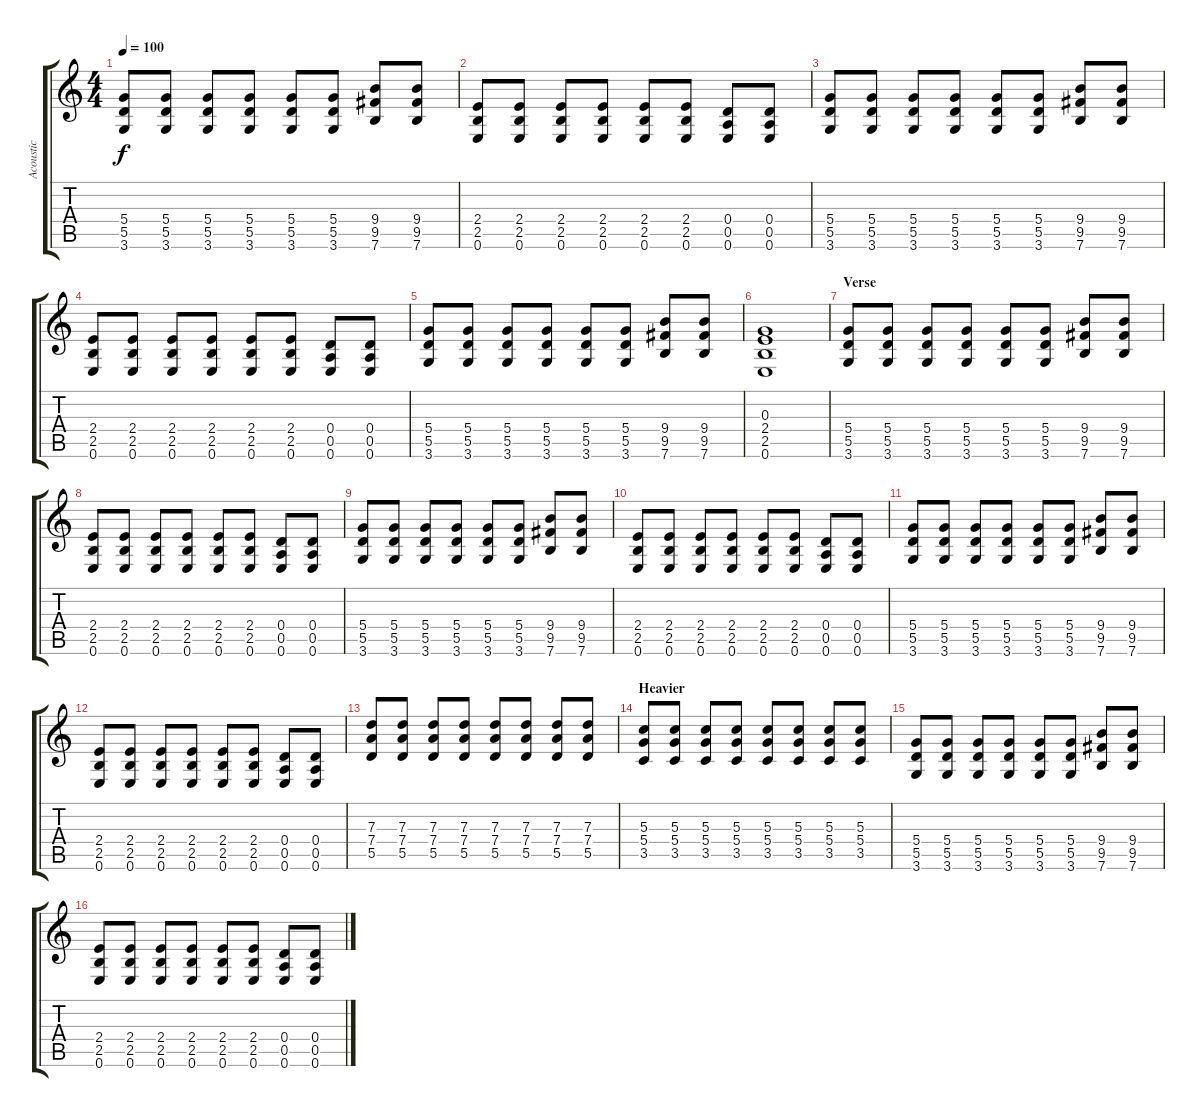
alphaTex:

\track ("Acoustic" "Acoustic") {instrument acousticguitarnylon}
\staff {score tabs}
\tuning (E4 B3 G3 D3 A2 E2) {hide}
\ts (4 4)
\tempo 100
\clef g2
\ks c
(5.4 5.5 3.6).8{dy f} (5.4 5.5 3.6).8 (5.4 5.5 3.6).8 (5.4 5.5 3.6).8 (5.4 5.5 3.6).8 (5.4 5.5 3.6).8 (9.4 9.5 7.6).8 (9.4 9.5 7.6).8 |
(2.4 2.5 0.6).8 (2.4 2.5 0.6).8 (2.4 2.5 0.6).8 (2.4 2.5 0.6).8 (2.4 2.5 0.6).8 (2.4 2.5 0.6).8 (0.4 0.5 0.6).8 (0.4 0.5 0.6).8 |
(5.4 5.5 3.6).8 (5.4 5.5 3.6).8 (5.4 5.5 3.6).8 (5.4 5.5 3.6).8 (5.4 5.5 3.6).8 (5.4 5.5 3.6).8 (9.4 9.5 7.6).8 (9.4 9.5 7.6).8 |
(2.4 2.5 0.6).8 (2.4 2.5 0.6).8 (2.4 2.5 0.6).8 (2.4 2.5 0.6).8 (2.4 2.5 0.6).8 (2.4 2.5 0.6).8 (0.4 0.5 0.6).8 (0.4 0.5 0.6).8 |
(5.4 5.5 3.6).8 (5.4 5.5 3.6).8 (5.4 5.5 3.6).8 (5.4 5.5 3.6).8 (5.4 5.5 3.6).8 (5.4 5.5 3.6).8 (9.4 9.5 7.6).8 (9.4 9.5 7.6).8 |
(0.3 2.4 2.5 0.6).1 |
\section ("" "Verse")
(5.4 5.5 3.6).8 (5.4 5.5 3.6).8 (5.4 5.5 3.6).8 (5.4 5.5 3.6).8 (5.4 5.5 3.6).8 (5.4 5.5 3.6).8 (9.4 9.5 7.6).8 (9.4 9.5 7.6).8 |
(2.4 2.5 0.6).8 (2.4 2.5 0.6).8 (2.4 2.5 0.6).8 (2.4 2.5 0.6).8 (2.4 2.5 0.6).8 (2.4 2.5 0.6).8 (0.4 0.5 0.6).8 (0.4 0.5 0.6).8 |
(5.4 5.5 3.6).8 (5.4 5.5 3.6).8 (5.4 5.5 3.6).8 (5.4 5.5 3.6).8 (5.4 5.5 3.6).8 (5.4 5.5 3.6).8 (9.4 9.5 7.6).8 (9.4 9.5 7.6).8 |
(2.4 2.5 0.6).8 (2.4 2.5 0.6).8 (2.4 2.5 0.6).8 (2.4 2.5 0.6).8 (2.4 2.5 0.6).8 (2.4 2.5 0.6).8 (0.4 0.5 0.6).8 (0.4 0.5 0.6).8 |
(5.4 5.5 3.6).8 (5.4 5.5 3.6).8 (5.4 5.5 3.6).8 (5.4 5.5 3.6).8 (5.4 5.5 3.6).8 (5.4 5.5 3.6).8 (9.4 9.5 7.6).8 (9.4 9.5 7.6).8 |
(2.4 2.5 0.6).8 (2.4 2.5 0.6).8 (2.4 2.5 0.6).8 (2.4 2.5 0.6).8 (2.4 2.5 0.6).8 (2.4 2.5 0.6).8 (0.4 0.5 0.6).8 (0.4 0.5 0.6).8 |
(7.3 7.4 5.5).8 (7.3 7.4 5.5).8 (7.3 7.4 5.5).8 (7.3 7.4 5.5).8 (7.3 7.4 5.5).8 (7.3 7.4 5.5).8 (7.3 7.4 5.5).8 (7.3 7.4 5.5).8 |
\section ("" "Heavier")
(5.3 5.4 3.5).8 (5.3 5.4 3.5).8 (5.3 5.4 3.5).8 (5.3 5.4 3.5).8 (5.3 5.4 3.5).8 (5.3 5.4 3.5).8 (5.3 5.4 3.5).8 (5.3 5.4 3.5).8 |
(5.4 5.5 3.6).8 (5.4 5.5 3.6).8 (5.4 5.5 3.6).8 (5.4 5.5 3.6).8 (5.4 5.5 3.6).8 (5.4 5.5 3.6).8 (9.4 9.5 7.6).8 (9.4 9.5 7.6).8 |
(2.4 2.5 0.6).8 (2.4 2.5 0.6).8 (2.4 2.5 0.6).8 (2.4 2.5 0.6).8 (2.4 2.5 0.6).8 (2.4 2.5 0.6).8 (0.4 0.5 0.6).8 (0.4 0.5 0.6).8
